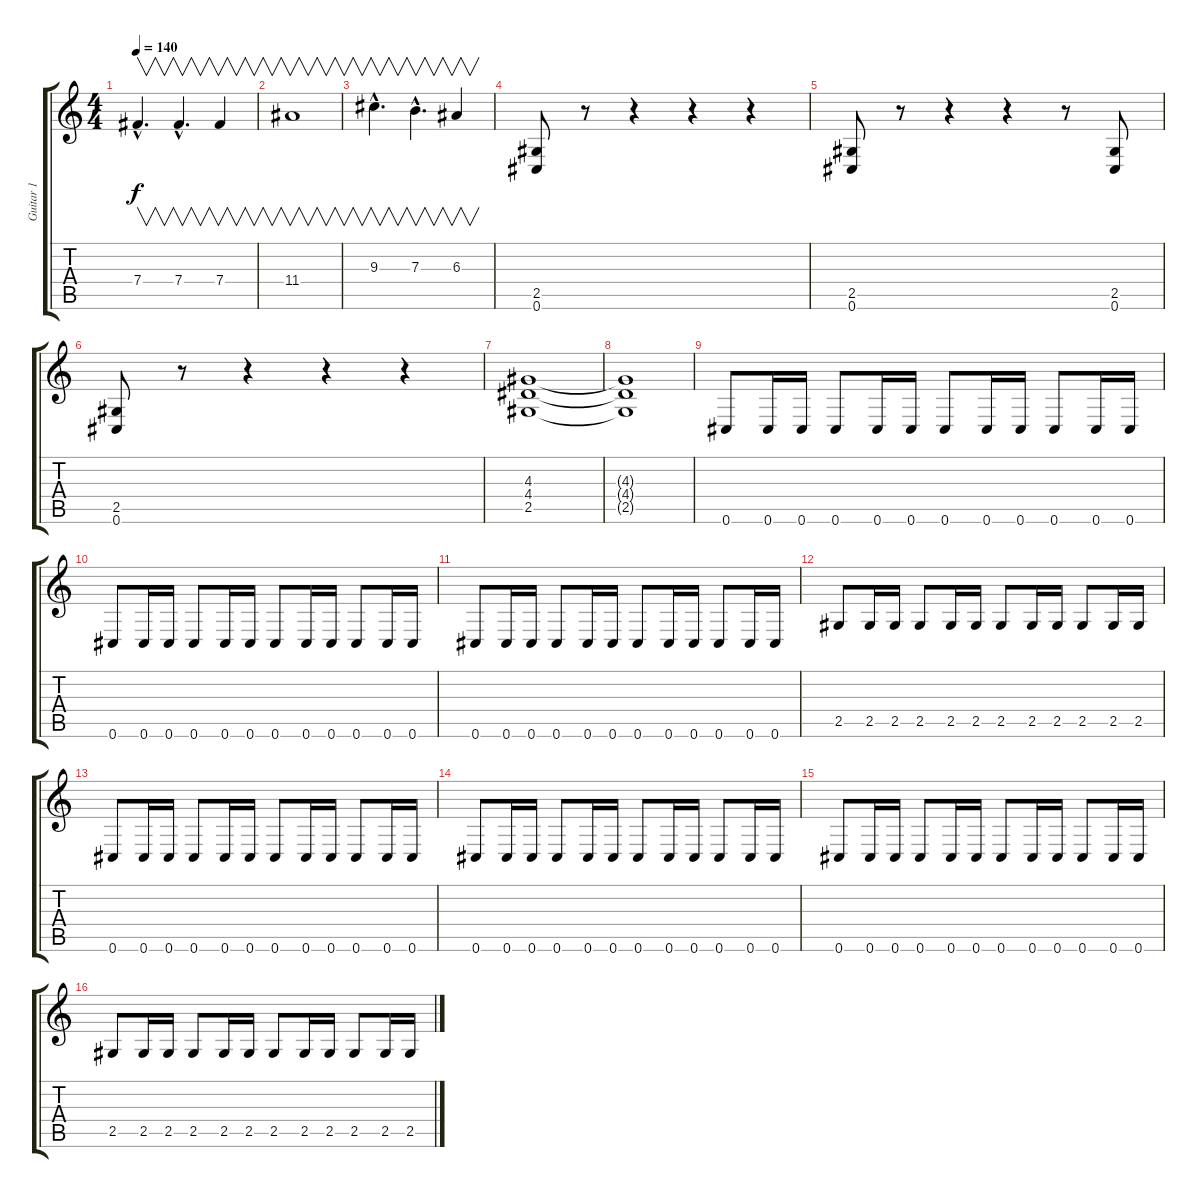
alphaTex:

\track ("Guitar 1" "Guitar 1") {instrument distortionguitar}
\staff {score tabs}
\tuning (Db4 Ab3 E3 B2 Gb2 Db2) {hide}
\ts (4 4)
\tempo 140
\clef g2
\ks c
7.4{hac}.4{v d dy f} 7.4{hac}.4{v d} 7.4.4{v} |
11.4.1{v} |
9.3{hac}.4{v d} 7.3{hac}.4{v d} 6.3.4{v} |
(2.5 0.6).8 r.8 r.4 r.4 r.4 |
(2.5 0.6).8 r.8 r.4 r.4 r.8 (2.5 0.6).8 |
(2.5 0.6).8 r.8 r.4 r.4 r.4 |
(4.3 4.4 2.5).1 |
(4.3{t} 4.4{t} 2.5{t}).1 |
0.6.8 0.6.16 0.6.16 0.6.8 0.6.16 0.6.16 0.6.8 0.6.16 0.6.16 0.6.8 0.6.16 0.6.16 |
0.6.8 0.6.16 0.6.16 0.6.8 0.6.16 0.6.16 0.6.8 0.6.16 0.6.16 0.6.8 0.6.16 0.6.16 |
0.6.8 0.6.16 0.6.16 0.6.8 0.6.16 0.6.16 0.6.8 0.6.16 0.6.16 0.6.8 0.6.16 0.6.16 |
2.5.8 2.5.16 2.5.16 2.5.8 2.5.16 2.5.16 2.5.8 2.5.16 2.5.16 2.5.8 2.5.16 2.5.16 |
0.6.8 0.6.16 0.6.16 0.6.8 0.6.16 0.6.16 0.6.8 0.6.16 0.6.16 0.6.8 0.6.16 0.6.16 |
0.6.8 0.6.16 0.6.16 0.6.8 0.6.16 0.6.16 0.6.8 0.6.16 0.6.16 0.6.8 0.6.16 0.6.16 |
0.6.8 0.6.16 0.6.16 0.6.8 0.6.16 0.6.16 0.6.8 0.6.16 0.6.16 0.6.8 0.6.16 0.6.16 |
2.5.8 2.5.16 2.5.16 2.5.8 2.5.16 2.5.16 2.5.8 2.5.16 2.5.16 2.5.8 2.5.16 2.5.16
